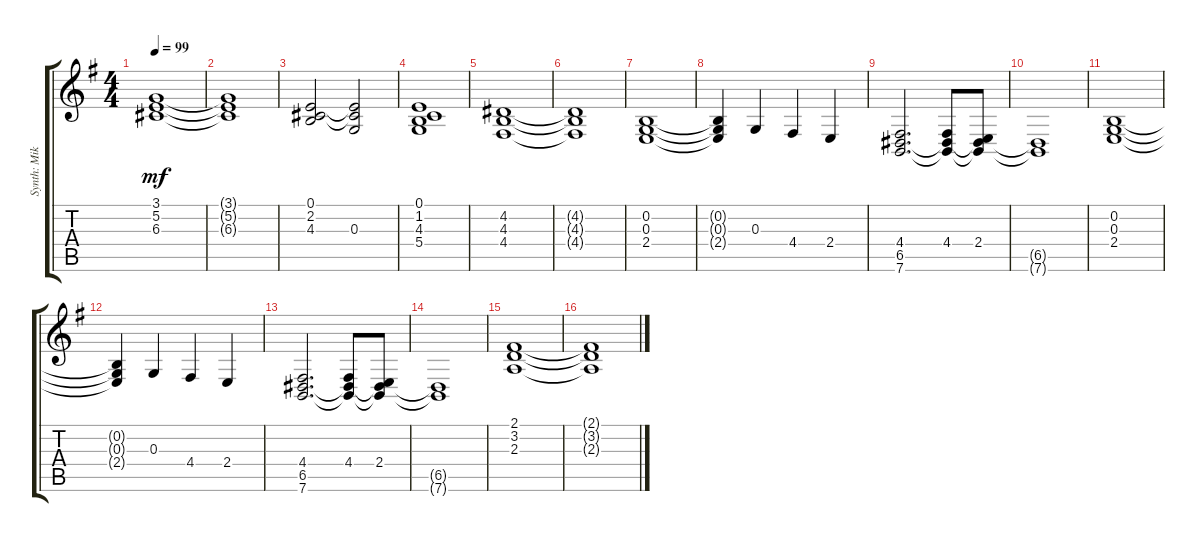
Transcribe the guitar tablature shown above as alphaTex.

\track ("Synth: Mike" "Synth: Mik") {instrument stringensemble1}
\staff {score tabs}
\tuning (E4 B3 G3 D3 A2 E2) {hide}
\ts (4 4)
\tempo 99
\clef g2
\ks g
(3.1 5.2 6.3).1{dy mf} |
(3.1{t} 5.2{t} 6.3{t}).1 |
(0.1 2.2 4.3).2 (0.1{t} 2.2{t} 0.3).2 |
(0.1 1.2 4.3 5.4).1 |
(4.2 4.3 4.4).1 |
(4.2{t} 4.3{t} 4.4{t}).1 |
(0.2 0.3 2.4).1 |
(0.2{t} 0.3{t} 2.4{t}).4 0.3.4 4.4.4 2.4.4 |
(4.4 6.5 7.6).2{d} (4.4 6.5{t} 7.6{t}).8 (2.4 6.5{t} 7.6{t}).8 |
(6.5{t} 7.6{t}).1 |
(0.2 0.3 2.4).1 |
(0.2{t} 0.3{t} 2.4{t}).4 0.3.4 4.4.4 2.4.4 |
(4.4 6.5 7.6).2{d} (4.4 6.5{t} 7.6{t}).8 (2.4 6.5{t} 7.6{t}).8 |
(6.5{t} 7.6{t}).1 |
(2.1 3.2 2.3).1 |
(2.1{t} 3.2{t} 2.3{t}).1
